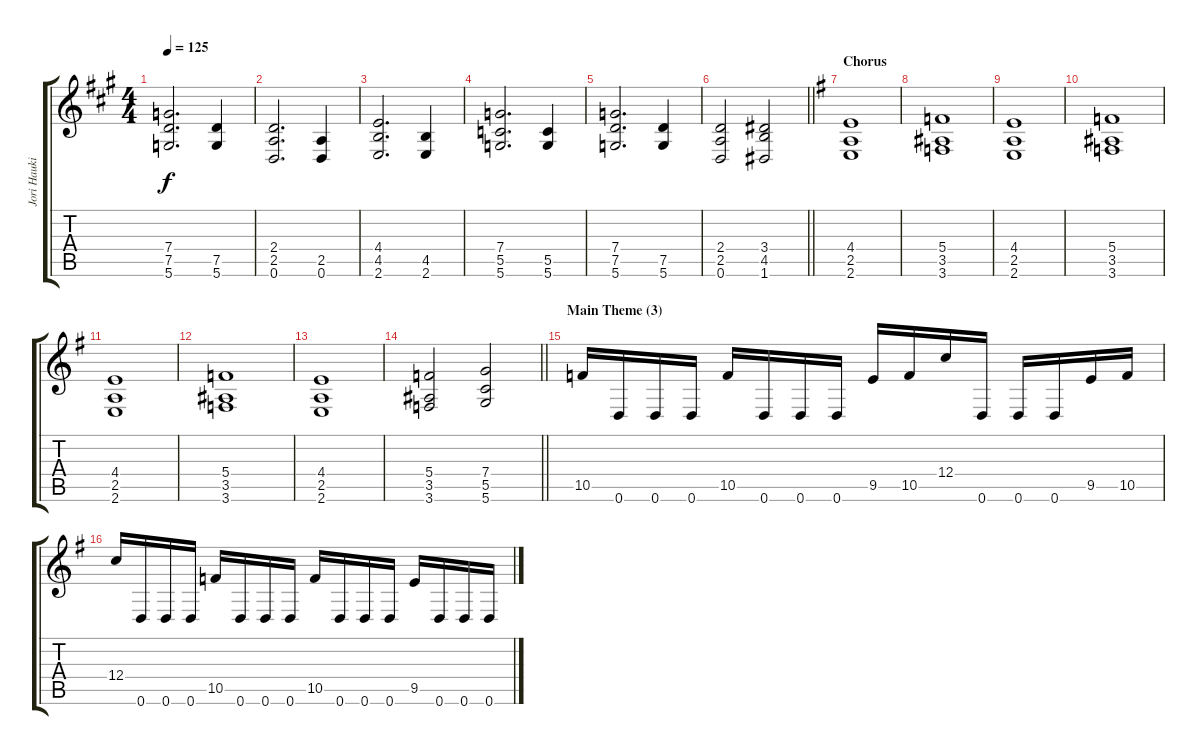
\track ("Jori Haukio (guitar)" "Jori Hauki") {instrument distortionguitar}
\staff {score tabs}
\tuning (D4 A3 F3 C3 G2 D2) {hide}
\ts (4 4)
\tempo 125
\clef g2
\ks f#minor
(7.4 7.5 5.6).2{d dy f} (7.5 5.6).4 |
(2.4 2.5 0.6).2{d} (2.5 0.6).4 |
(4.4 4.5 2.6).2{d} (4.5 2.6).4 |
(7.4 5.5 5.6).2{d} (5.5 5.6).4 |
(7.4 7.5 5.6).2{d} (7.5 5.6).4 |
\barLineRight lightlight
(2.4 2.5 0.6).2 (3.4 4.5 1.6).2 |
\section ("" "Chorus")
\ks eminor
(4.4 2.5 2.6).1 |
(5.4 3.5 3.6).1 |
(4.4 2.5 2.6).1 |
(5.4 3.5 3.6).1 |
(4.4 2.5 2.6).1 |
(5.4 3.5 3.6).1 |
(4.4 2.5 2.6).1 |
\barLineRight lightlight
(5.4 3.5 3.6).2 (7.4 5.5 5.6).2 |
\section ("" "Main Theme (3)")
\ks g
10.5.16 0.6.16 0.6.16 0.6.16 10.5.16 0.6.16 0.6.16 0.6.16 9.5.16 10.5.16 12.4.16 0.6.16 0.6.16 0.6.16 9.5.16 10.5.16 |
12.4.16 0.6.16 0.6.16 0.6.16 10.5.16 0.6.16 0.6.16 0.6.16 10.5.16 0.6.16 0.6.16 0.6.16 9.5.16 0.6.16 0.6.16 0.6.16
